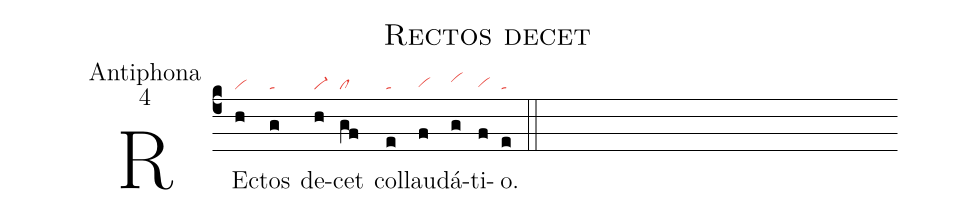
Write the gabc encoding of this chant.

name: Rectos decet;
office-part: Antiphona;
mode: 4;
nabc-lines: 1;
%%
(c4)
REc(h|vi)tos(g|ta) de(h|vi-)cet(gf|cl) col(e|ta)lau(f|vihg)dá(g|vihi)ti(f|vihg)o.(e|ta) (::)
